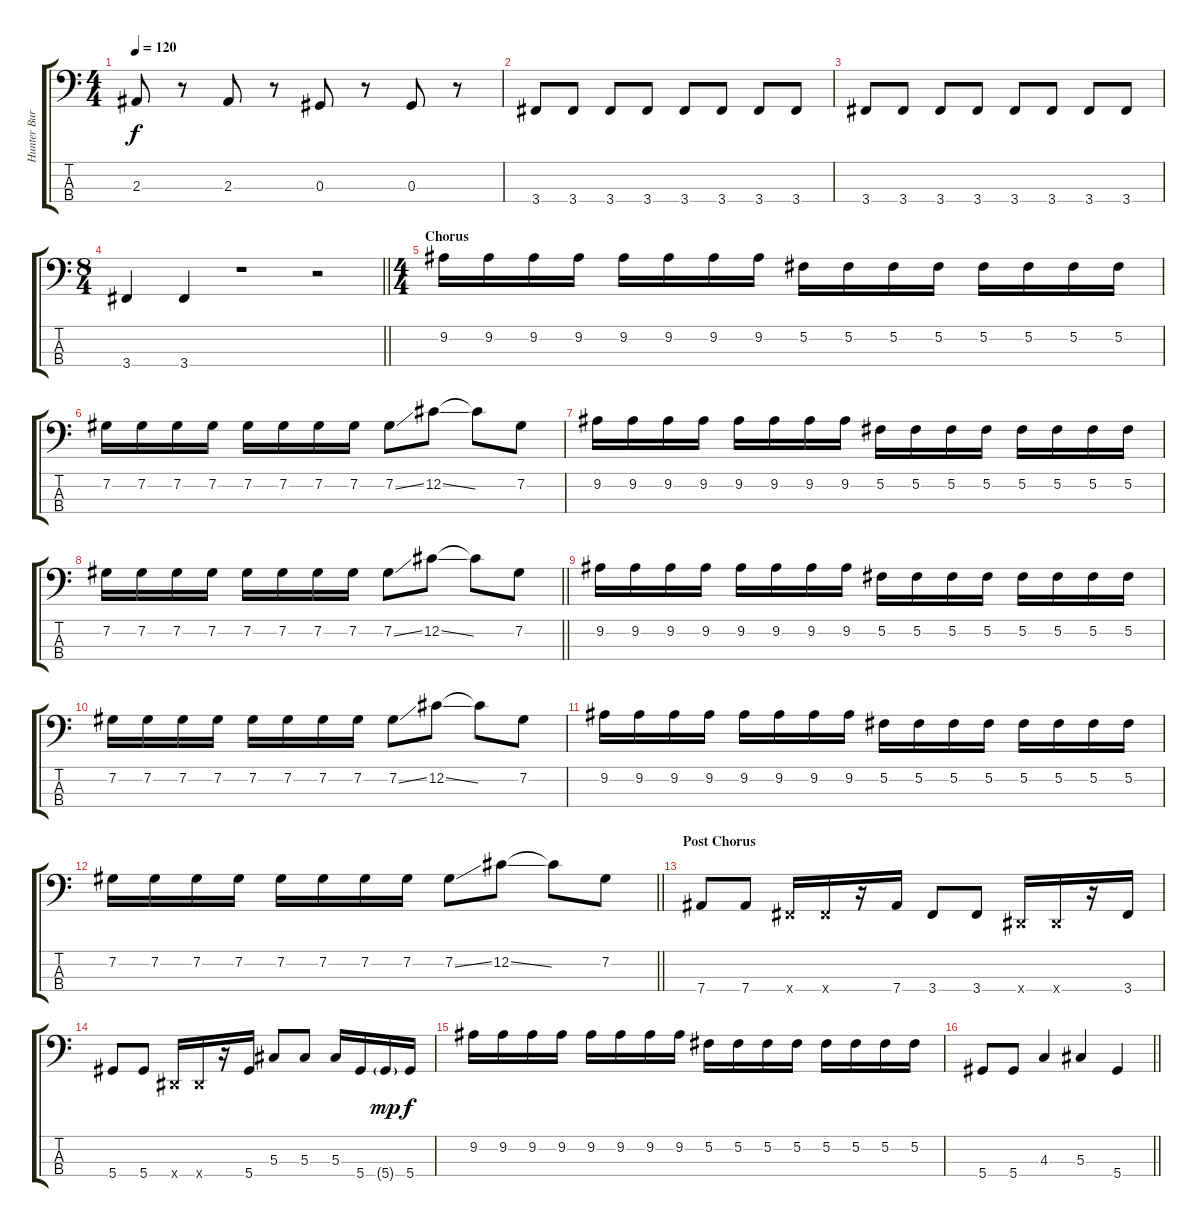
\track ("Hunter Burgan (Bass)" "Hunter Bur") {instrument electricbassfinger}
\staff {score tabs}
\tuning (Gb2 Db2 Ab1 Eb1) {hide}
\ts (4 4)
\tempo 120
\clef f4
\ks c
2.3.8{dy f} r.8 2.3.8 r.8 0.3.8 r.8 0.3.8 r.8 |
3.4.8 3.4.8 3.4.8 3.4.8 3.4.8 3.4.8 3.4.8 3.4.8 |
3.4.8 3.4.8 3.4.8 3.4.8 3.4.8 3.4.8 3.4.8 3.4.8 |
\ts (8 4)
\barLineRight lightlight
3.4.4 3.4.4 r.1 r.2 |
\ts (4 4)
\section ("" "Chorus")
9.2.16 9.2.16 9.2.16 9.2.16 9.2.16 9.2.16 9.2.16 9.2.16 5.2.16 5.2.16 5.2.16 5.2.16 5.2.16 5.2.16 5.2.16 5.2.16 |
7.2.16 7.2.16 7.2.16 7.2.16 7.2.16 7.2.16 7.2.16 7.2.16 7.2{ss}.8 12.2{ss}.8 12.2{t}.8 7.2.8 |
9.2.16 9.2.16 9.2.16 9.2.16 9.2.16 9.2.16 9.2.16 9.2.16 5.2.16 5.2.16 5.2.16 5.2.16 5.2.16 5.2.16 5.2.16 5.2.16 |
\barLineRight lightlight
7.2.16 7.2.16 7.2.16 7.2.16 7.2.16 7.2.16 7.2.16 7.2.16 7.2{ss}.8 12.2{ss}.8 12.2{t}.8 7.2.8 |
9.2.16 9.2.16 9.2.16 9.2.16 9.2.16 9.2.16 9.2.16 9.2.16 5.2.16 5.2.16 5.2.16 5.2.16 5.2.16 5.2.16 5.2.16 5.2.16 |
7.2.16 7.2.16 7.2.16 7.2.16 7.2.16 7.2.16 7.2.16 7.2.16 7.2{ss}.8 12.2{ss}.8 12.2{t}.8 7.2.8 |
9.2.16 9.2.16 9.2.16 9.2.16 9.2.16 9.2.16 9.2.16 9.2.16 5.2.16 5.2.16 5.2.16 5.2.16 5.2.16 5.2.16 5.2.16 5.2.16 |
\barLineRight lightlight
7.2.16 7.2.16 7.2.16 7.2.16 7.2.16 7.2.16 7.2.16 7.2.16 7.2{ss}.8 12.2{ss}.8 12.2{t}.8 7.2.8 |
\section ("" "Post Chorus")
7.4.8 7.4.8 3.4{x}.16 3.4{x}.16 r.16 7.4.16 3.4.8 3.4.8 0.4{x}.16 0.4{x}.16 r.16 3.4.16 |
5.4.8 5.4.8 0.4{x}.16 0.4{x}.16 r.16 5.4.16 5.3.8 5.3.8 5.3.16 5.4.16 5.4{g}.16{dy mp} 5.4.16{dy f} |
9.2.16 9.2.16 9.2.16 9.2.16 9.2.16 9.2.16 9.2.16 9.2.16 5.2.16 5.2.16 5.2.16 5.2.16 5.2.16 5.2.16 5.2.16 5.2.16 |
\barLineRight lightlight
5.4.8 5.4.8 4.3.4 5.3.4 5.4.4
